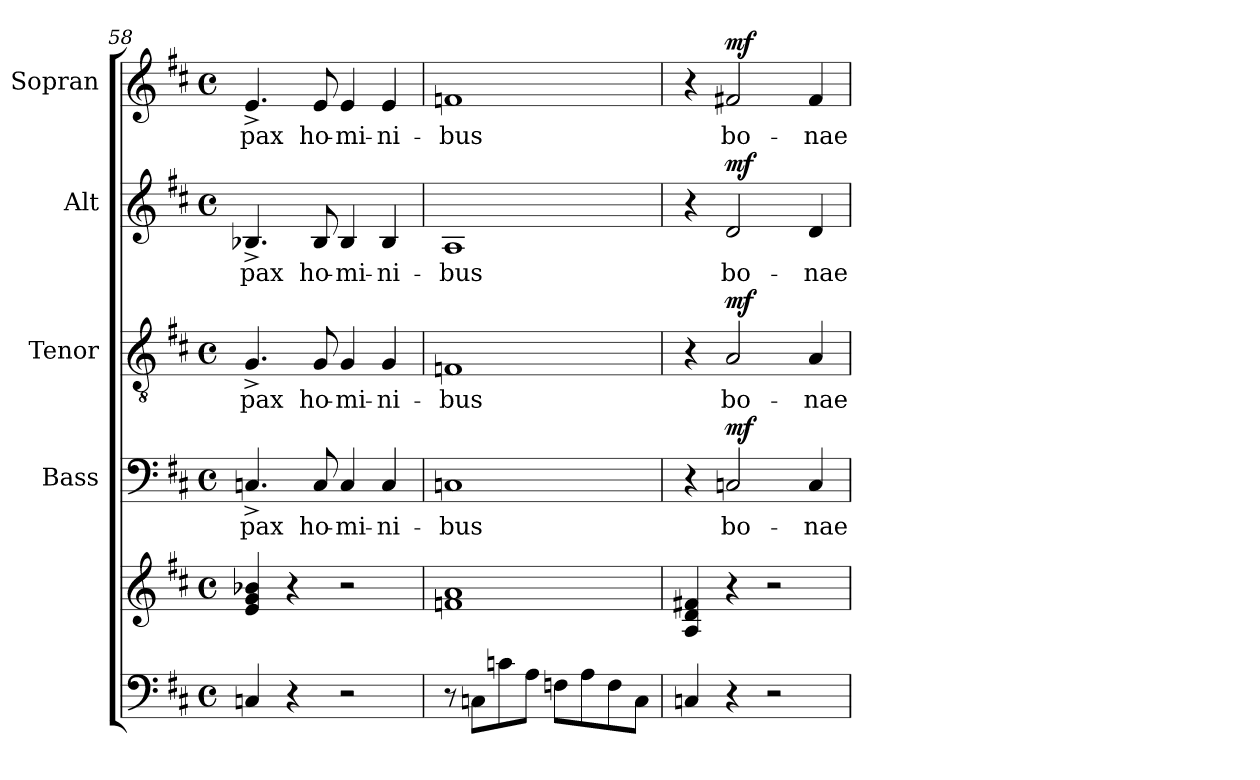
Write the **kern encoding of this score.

**kern	**kern	**kern	**text	**dynam	**kern	**text	**dynam	**kern	**text	**dynam	**kern	**text	**dynam
*part5	*part5	*part4	*part4	*part4	*part3	*part3	*part3	*part2	*part2	*part2	*part1	*part1	*part1
*staff6	*staff5	*staff4	*staff4	*staff4	*staff3	*staff3	*staff3	*staff2	*staff2	*staff2	*staff1	*staff1	*staff1
*	*	*I"Bass	*	*	*I"Tenor	*	*	*I"Alt	*	*	*I"Sopran	*	*
*	*	*I'B.	*	*	*I'T.	*	*	*I'A.	*	*	*I'S.	*	*
*clefF4	*clefG2	*clefF4	*	*	*clefGv2	*	*	*clefG2	*	*	*clefG2	*	*
*k[f#c#]	*k[f#c#]	*k[f#c#]	*	*	*k[f#c#]	*	*	*k[f#c#]	*	*	*k[f#c#]	*	*
*D:	*D:	*D:	*	*	*D:	*	*	*D:	*	*	*D:	*	*
*M4/4	*M4/4	*M4/4	*	*	*M4/4	*	*	*M4/4	*	*	*M4/4	*	*
*met(c)	*met(c)	*met(c)	*	*	*met(c)	*	*	*met(c)	*	*	*met(c)	*	*
=58	=58	=58	=58	=58	=58	=58	=58	=58	=58	=58	=58	=58	=58
!	!	!	!LO:LY:b	!	!	!LO:LY:b	!	!	!LO:LY:b	!	!	!LO:LY:b	!
4Cn/	4e/ 4g/ 4b-X/	4.Cn^>/	pax	.	4.G^>/	pax	.	4.B-X^>/	pax	.	4.e^>/	pax	.
4r	4r	.	.	.	.	.	.	.	.	.	.	.	.
!	!	!	!LO:LY:b	!	!	!LO:LY:b	!	!	!LO:LY:b	!	!	!LO:LY:b	!
.	.	8C/	ho-	.	8G/	ho-	.	8B-/	ho-	.	8e/	ho-	.
!	!	!	!LO:LY:b	!	!	!LO:LY:b	!	!	!LO:LY:b	!	!	!LO:LY:b	!
2r	2r	4C/	-mi-	.	4G/	-mi-	.	4B-/	-mi-	.	4e/	-mi-	.
!	!	!	!LO:LY:b	!	!	!LO:LY:b	!	!	!LO:LY:b	!	!	!LO:LY:b	!
.	.	4C/	-ni-	.	4G/	-ni-	.	4B-/	-ni-	.	4e/	-ni-	.
=59	=59	=59	=59	=59	=59	=59	=59	=59	=59	=59	=59	=59	=59
!	!	!	!LO:LY:b	!	!	!LO:LY:b	!	!	!LO:LY:b	!	!	!LO:LY:b	!
8r	1fn 1a	1Cn	-bus	.	1Fn	-bus	.	1A	-bus	.	1fn	-bus	.
8Cn\L	.	.	.	.	.	.	.	.	.	.	.	.	.
8cn\	.	.	.	.	.	.	.	.	.	.	.	.	.
8A\J	.	.	.	.	.	.	.	.	.	.	.	.	.
8Fn\L	.	.	.	.	.	.	.	.	.	.	.	.	.
8A\	.	.	.	.	.	.	.	.	.	.	.	.	.
8F\	.	.	.	.	.	.	.	.	.	.	.	.	.
8C\J	.	.	.	.	.	.	.	.	.	.	.	.	.
!!LO:PB:g=z
=60	=60	=60	=60	=60	=60	=60	=60	=60	=60	=60	=60	=60	=60
4Cn/	4A/ 4d/ 4f#X/	4r	.	.	4r	.	.	4r	.	.	4r	.	.
!	!	!	!LO:LY:b	!LO:DY:a	!	!LO:LY:b	!LO:DY:a	!	!LO:LY:b	!LO:DY:a	!	!LO:LY:b	!LO:DY:a
4r	4r	2Cn/	bo-	mf	2A/	bo-	mf	2d/	bo-	mf	2f#X/	bo-	mf
2r	2r	.	.	.	.	.	.	.	.	.	.	.	.
!	!	!	!LO:LY:b	!	!	!LO:LY:b	!	!	!LO:LY:b	!	!	!LO:LY:b	!
.	.	4C/	-nae	.	4A/	-nae	.	4d/	-nae	.	4f#/	-nae	.
=	=	=	=	=	=	=	=	=	=	=	=	=	=
*-	*-	*-	*-	*-	*-	*-	*-	*-	*-	*-	*-	*-	*-
